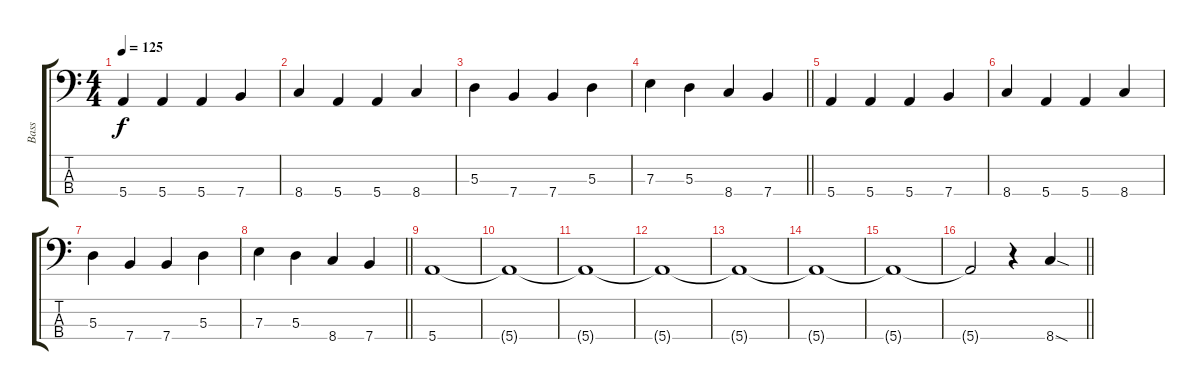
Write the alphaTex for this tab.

\track ("Bass" "Bass") {instrument electricbassfinger}
\staff {score tabs}
\tuning (G2 D2 A1 E1) {hide}
\ts (4 4)
\tempo 125
\clef f4
\ks c
5.4.4{dy f} 5.4.4 5.4.4 7.4.4 |
8.4.4 5.4.4 5.4.4 8.4.4 |
5.3.4 7.4.4 7.4.4 5.3.4 |
\barLineRight lightlight
7.3.4 5.3.4 8.4.4 7.4.4 |
5.4.4 5.4.4 5.4.4 7.4.4 |
8.4.4 5.4.4 5.4.4 8.4.4 |
5.3.4 7.4.4 7.4.4 5.3.4 |
\barLineRight lightlight
7.3.4 5.3.4 8.4.4 7.4.4 |
5.4.1 |
5.4{t}.1 |
5.4{t}.1 |
5.4{t}.1 |
5.4{t}.1 |
5.4{t}.1 |
5.4{t}.1 |
\barLineRight lightlight
5.4{t}.2 r.4 8.4{sod}.4
